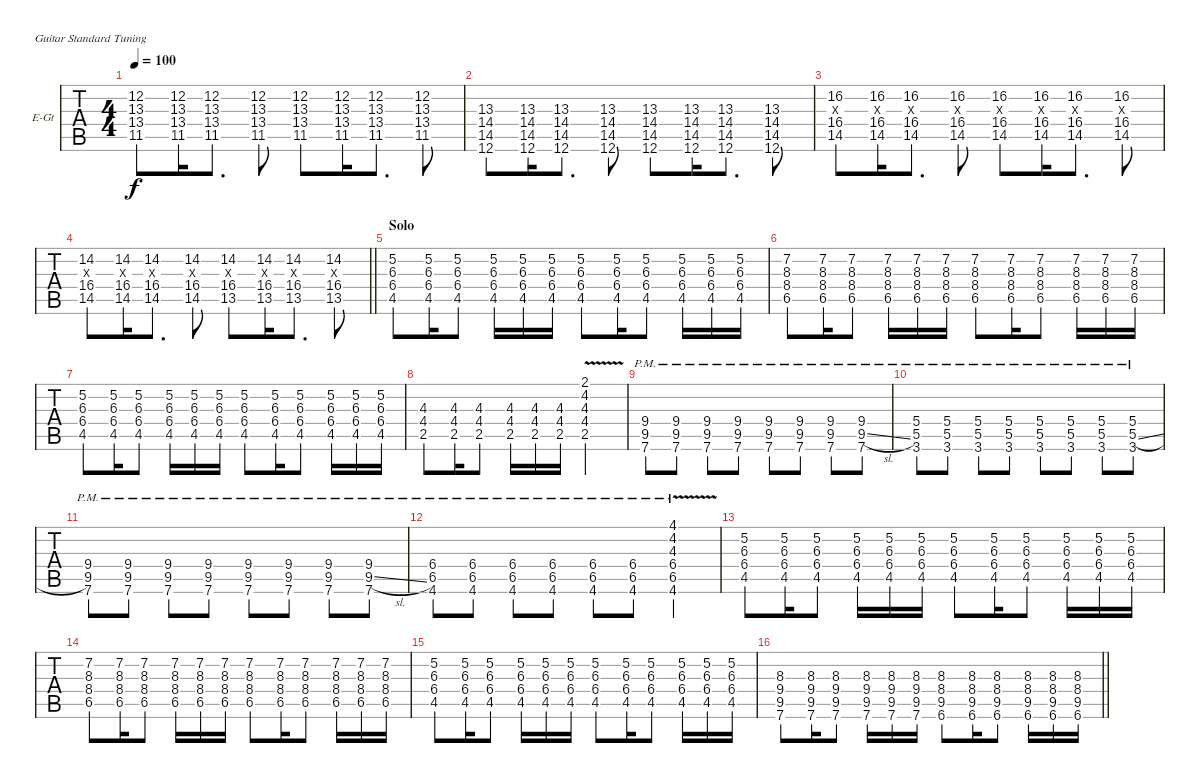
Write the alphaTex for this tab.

\bracketExtendMode groupsimilarinstruments
\firstSystemTrackNameOrientation horizontal
\otherSystemsTrackNameOrientation horizontal
\track ("Albert" "E-Gt") {instrument electricguitarclean}
\staff {tabs}
\tuning (E4 B3 G3 D3 A2 E2)
\ts (4 4)
\tempo 100
\clef g2
\ks c
(13.3 11.5 13.4 12.2).8{dy f} (12.2 11.5 13.4 13.3).16 (13.3 11.5 13.4 12.2).8{d} (12.2 11.5 13.4 13.3).8 (13.3 11.5 13.4 12.2).8 (12.2 11.5 13.4 13.3).16 (13.3 11.5 13.4 12.2).8{d} (12.2 11.5 13.4 13.3).8 |
(13.3 14.5 14.4 12.6).8 (14.5 14.4 13.3 12.6).16 (13.3 14.5 14.4 12.6).8{d} (14.5 14.4 13.3 12.6).8 (13.3 14.5 14.4 12.6).8 (14.5 14.4 13.3 12.6).16 (13.3 14.5 14.4 12.6).8{d} (14.5 14.4 13.3 12.6).8 |
(13.3{x} 14.5 16.4 16.2).8 (16.2 14.5 16.4 13.3{x}).16 (13.3{x} 14.5 16.4 16.2).8{d} (16.2 14.5 16.4 13.3{x}).8 (13.3{x} 14.5 16.4 16.2).8 (16.2 14.5 16.4 13.3{x}).16 (13.3{x} 14.5 16.4 16.2).8{d} (16.2 14.5 16.4 13.3{x}).8 |
\barLineRight lightlight
(13.3{x} 14.5 16.4 14.2).8 (14.2 14.5 16.4 13.3{x}).16 (13.3{x} 14.5 16.4 14.2).8{d} (14.2 14.5 16.4 13.3{x}).8 (13.3{x} 13.5 16.4 14.2).8 (14.2 13.5 16.4 13.3{x}).16 (13.3{x} 13.5 16.4 14.2).8{d} (14.2 13.5 16.4 13.3{x}).8 |
\section ("" "Solo")
(5.2 6.3 6.4 4.5).8 (5.2 6.3 6.4 4.5).16 (5.2 6.3 6.4 4.5).8 (5.2 6.3 6.4 4.5).16 (5.2 6.3 6.4 4.5).16 (5.2 6.3 6.4 4.5).16 (5.2 6.3 6.4 4.5).8 (5.2 6.3 6.4 4.5).16 (5.2 6.3 6.4 4.5).8 (5.2 6.3 6.4 4.5).16 (5.2 6.3 6.4 4.5).16 (5.2 6.3 6.4 4.5).16 |
(7.2 8.3 8.4 6.5).8 (7.2 8.3 8.4 6.5).16 (7.2 8.3 8.4 6.5).8 (7.2 8.3 8.4 6.5).16 (7.2 8.3 8.4 6.5).16 (7.2 8.3 8.4 6.5).16 (7.2 8.3 8.4 6.5).8 (7.2 8.3 8.4 6.5).16 (7.2 8.3 8.4 6.5).8 (7.2 8.3 8.4 6.5).16 (7.2 8.3 8.4 6.5).16 (7.2 8.3 8.4 6.5).16 |
(5.2 6.3 6.4 4.5).8 (5.2 6.3 6.4 4.5).16 (5.2 6.3 6.4 4.5).8 (5.2 6.3 6.4 4.5).16 (5.2 6.3 6.4 4.5).16 (5.2 6.3 6.4 4.5).16 (5.2 6.3 6.4 4.5).8 (5.2 6.3 6.4 4.5).16 (5.2 6.3 6.4 4.5).8 (5.2 6.3 6.4 4.5).16 (5.2 6.3 6.4 4.5).16 (5.2 6.3 6.4 4.5).16 |
(4.4 2.5 4.3).8 (4.4 2.5 4.3).16 (4.4 2.5 4.3).8 (4.4 2.5 4.3).16 (4.4 2.5 4.3).16 (4.4 2.5 4.3).16 (4.3{v} 4.4 2.5 4.2 2.1).2 |
(9.4{pm} 7.6{pm} 9.5).8 (9.4{pm} 9.5{pm} 7.6{pm}).8 (9.4{pm} 9.5{pm} 7.6{pm}).8 (9.4{pm} 9.5{pm} 7.6{pm}).8 (9.4{pm} 9.5{pm} 7.6{pm}).8 (9.4{pm} 9.5{pm} 7.6{pm}).8 (9.4{pm} 9.5{pm} 7.6{pm}).8 (9.4{pm} 9.5{sl pm} 7.6{pm}).8 |
(5.4{pm} 5.5{pm} 3.6{pm}).8 (5.4{pm} 5.5{pm} 3.6{pm}).8 (5.4{pm} 5.5{pm} 3.6{pm}).8 (5.4{pm} 5.5{pm} 3.6{pm}).8 (5.4{pm} 5.5{pm} 3.6{pm}).8 (5.4{pm} 5.5{pm} 3.6{pm}).8 (5.4{pm} 5.5{pm} 3.6{pm}).8 (5.4{pm} 5.5{sl pm} 3.6{pm}).8 |
(9.4{pm} 9.5{pm} 7.6{pm}).8 (9.4{pm} 9.5{pm} 7.6{pm}).8 (9.4{pm} 9.5{pm} 7.6{pm}).8 (9.4{pm} 9.5{pm} 7.6{pm}).8 (9.4{pm} 9.5{pm} 7.6{pm}).8 (9.4{pm} 9.5{pm} 7.6{pm}).8 (9.4{pm} 9.5{pm} 7.6{pm}).8 (9.4{pm} 9.5{sl pm} 7.6{pm}).8 |
(6.4{pm} 6.5{pm} 4.6{pm}).8 (6.4{pm} 6.5{pm} 4.6{pm}).8 (6.4{pm} 6.5{pm} 4.6{pm}).8 (6.4{pm} 6.5{pm} 4.6{pm}).8 (6.4{pm} 6.5{pm} 4.6{pm}).8 (6.4{pm} 6.5{pm} 4.6{pm}).8 (6.4{pm} 6.5 4.6{pm} 4.3 4.2 4.1{v}).4 |
(5.2 6.3 6.4 4.5).8 (5.2 6.3 6.4 4.5).16 (5.2 6.3 6.4 4.5).8 (5.2 6.3 6.4 4.5).16 (5.2 6.3 6.4 4.5).16 (5.2 6.3 6.4 4.5).16 (5.2 6.3 6.4 4.5).8 (5.2 6.3 6.4 4.5).16 (5.2 6.3 6.4 4.5).8 (5.2 6.3 6.4 4.5).16 (5.2 6.3 6.4 4.5).16 (5.2 6.3 6.4 4.5).16 |
(7.2 8.3 8.4 6.5).8 (7.2 8.3 8.4 6.5).16 (7.2 8.3 8.4 6.5).8 (7.2 8.3 8.4 6.5).16 (7.2 8.3 8.4 6.5).16 (7.2 8.3 8.4 6.5).16 (7.2 8.3 8.4 6.5).8 (7.2 8.3 8.4 6.5).16 (7.2 8.3 8.4 6.5).8 (7.2 8.3 8.4 6.5).16 (7.2 8.3 8.4 6.5).16 (7.2 8.3 8.4 6.5).16 |
(5.2 6.3 6.4 4.5).8 (5.2 6.3 6.4 4.5).16 (5.2 6.3 6.4 4.5).8 (5.2 6.3 6.4 4.5).16 (5.2 6.3 6.4 4.5).16 (5.2 6.3 6.4 4.5).16 (5.2 6.3 6.4 4.5).8 (5.2 6.3 6.4 4.5).16 (5.2 6.3 6.4 4.5).8 (5.2 6.3 6.4 4.5).16 (5.2 6.3 6.4 4.5).16 (5.2 6.3 6.4 4.5).16 |
\barLineRight lightlight
(8.3 9.4 9.5 7.6).8 (8.3 9.4 9.5 7.6).16 (8.3 9.4 9.5 7.6).8 (8.3 9.4 9.5 7.6).16 (8.3 9.4 9.5 7.6).16 (8.3 9.4 9.5 7.6).16 (8.3 8.4 9.5 6.6).8 (8.3 8.4 9.5 6.6).16 (8.3 8.4 9.5 6.6).8 (8.3 8.4 9.5 6.6).16 (8.3 8.4 9.5 6.6).16 (8.3 8.4 9.5 6.6).16
